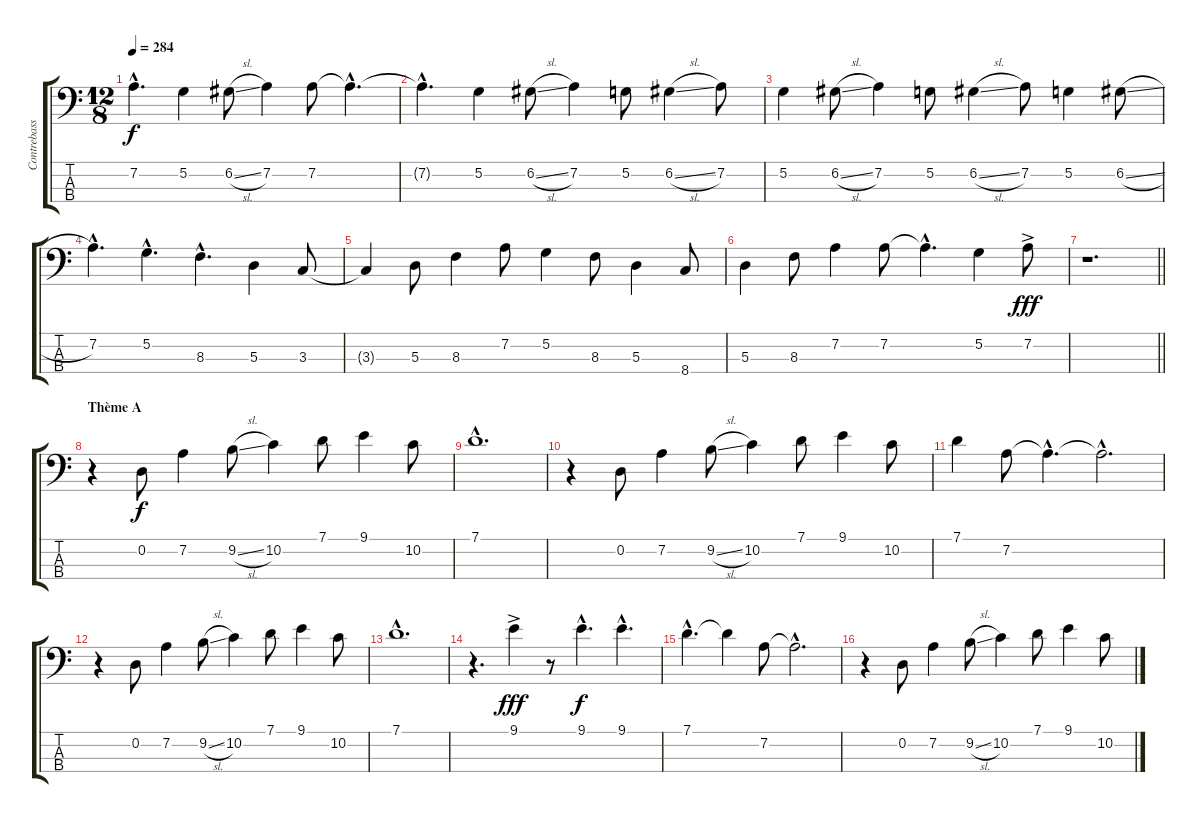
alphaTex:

\track ("Contrebasse" "Contrebass") {instrument acousticbass}
\staff {score tabs}
\tuning (G2 D2 A1 E1) {hide}
\ts (12 8)
\tempo 284
\clef f4
\ks c
7.2{hac t}.4{d dy f} 5.2.4 6.2{sl}.8 7.2.4 7.2.8 7.2{hac t}.4{d} |
7.2{hac t}.4{d} 5.2.4 6.2{sl}.8 7.2.4 5.2.8 6.2{sl}.4 7.2.8 |
5.2.4 6.2{sl}.8 7.2.4 5.2.8 6.2{sl}.4 7.2.8 5.2.4 6.2{sl}.8 |
7.2{hac}.4{d} 5.2{hac}.4{d} 8.3{hac}.4{d} 5.3.4 3.3.8 |
3.3{t}.4 5.3.8 8.3.4 7.2.8 5.2.4 8.3.8 5.3.4 8.4.8 |
5.3.4 8.3.8 7.2.4 7.2.8 7.2{hac t}.4{d} 5.2.4 7.2{ac}.8{dy fff} |
\barLineRight lightlight
r.1{d} |
\section ("" "Thème A")
r.4{volume 15 balance 8 instrument acousticbass} 0.2.8{dy f} 7.2.4 9.2{sl}.8 10.2.4 7.1.8 9.1.4 10.2.8 |
7.1{hac}.1{d} |
r.4 0.2.8 7.2.4 9.2{sl}.8 10.2.4 7.1.8 9.1.4 10.2.8 |
7.1.4 7.2.8 7.2{hac t}.4{d} 7.2{hac t}.2{d} |
r.4 0.2.8 7.2.4 9.2{sl}.8 10.2.4 7.1.8 9.1.4 10.2.8 |
7.1{hac}.1{d} |
r.4{d} 9.1{ac}.4{dy fff} r.8 9.1{hac}.4{d dy f} 9.1{hac}.4{d} |
7.1{hac}.4{d} 7.1{t}.4 7.2.8 7.2{hac t}.2{d} |
r.4 0.2.8 7.2.4 9.2{sl}.8 10.2.4 7.1.8 9.1.4 10.2.8
